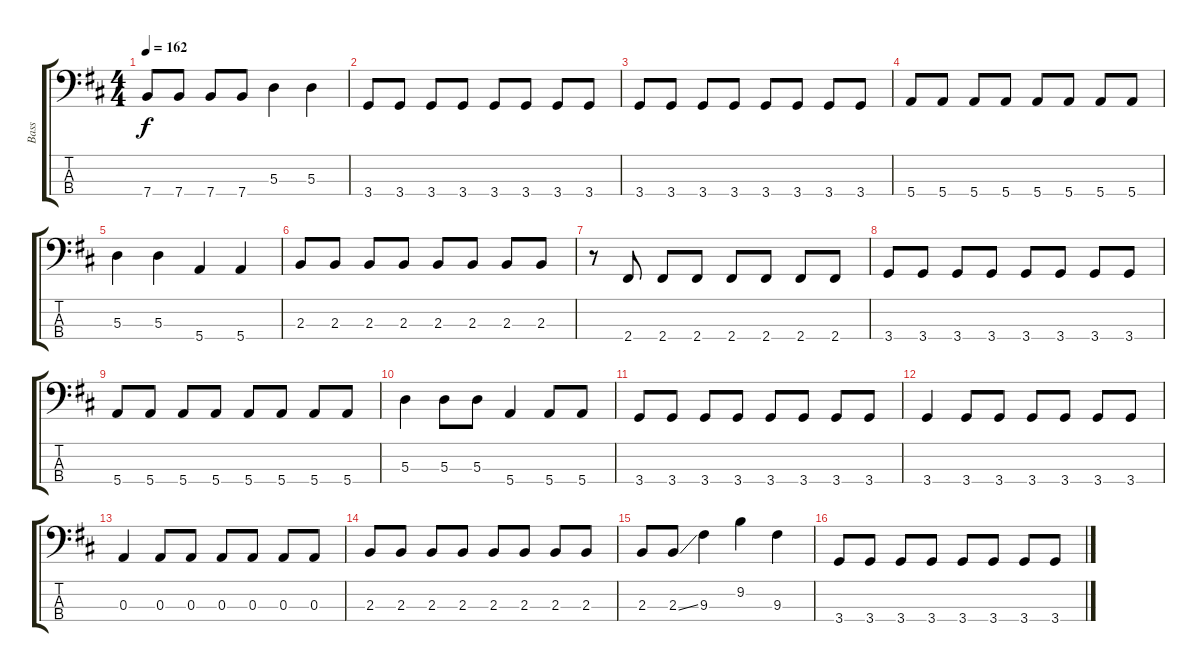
\track ("Bass" "Bass") {instrument electricbasspick}
\staff {score tabs}
\tuning (G2 D2 A1 E1) {hide}
\ts (4 4)
\tempo 162
\clef f4
\ks d
7.4.8{dy f} 7.4.8 7.4.8 7.4.8 5.3.4 5.3.4 |
3.4.8 3.4.8 3.4.8 3.4.8 3.4.8 3.4.8 3.4.8 3.4.8 |
3.4.8 3.4.8 3.4.8 3.4.8 3.4.8 3.4.8 3.4.8 3.4.8 |
5.4.8 5.4.8 5.4.8 5.4.8 5.4.8 5.4.8 5.4.8 5.4.8 |
5.3.4 5.3.4 5.4.4 5.4.4 |
2.3.8 2.3.8 2.3.8 2.3.8 2.3.8 2.3.8 2.3.8 2.3.8 |
r.8 2.4.8 2.4.8 2.4.8 2.4.8 2.4.8 2.4.8 2.4.8 |
3.4.8 3.4.8 3.4.8 3.4.8 3.4.8 3.4.8 3.4.8 3.4.8 |
5.4.8 5.4.8 5.4.8 5.4.8 5.4.8 5.4.8 5.4.8 5.4.8 |
5.3.4 5.3.8 5.3.8 5.4.4 5.4.8 5.4.8 |
3.4.8 3.4.8 3.4.8 3.4.8 3.4.8 3.4.8 3.4.8 3.4.8 |
3.4.4 3.4.8 3.4.8 3.4.8 3.4.8 3.4.8 3.4.8 |
0.3.4 0.3.8 0.3.8 0.3.8 0.3.8 0.3.8 0.3.8 |
2.3.8 2.3.8 2.3.8 2.3.8 2.3.8 2.3.8 2.3.8 2.3.8 |
2.3.8 2.3{ss}.8 9.3.4 9.2.4 9.3.4 |
3.4.8 3.4.8 3.4.8 3.4.8 3.4.8 3.4.8 3.4.8 3.4.8
